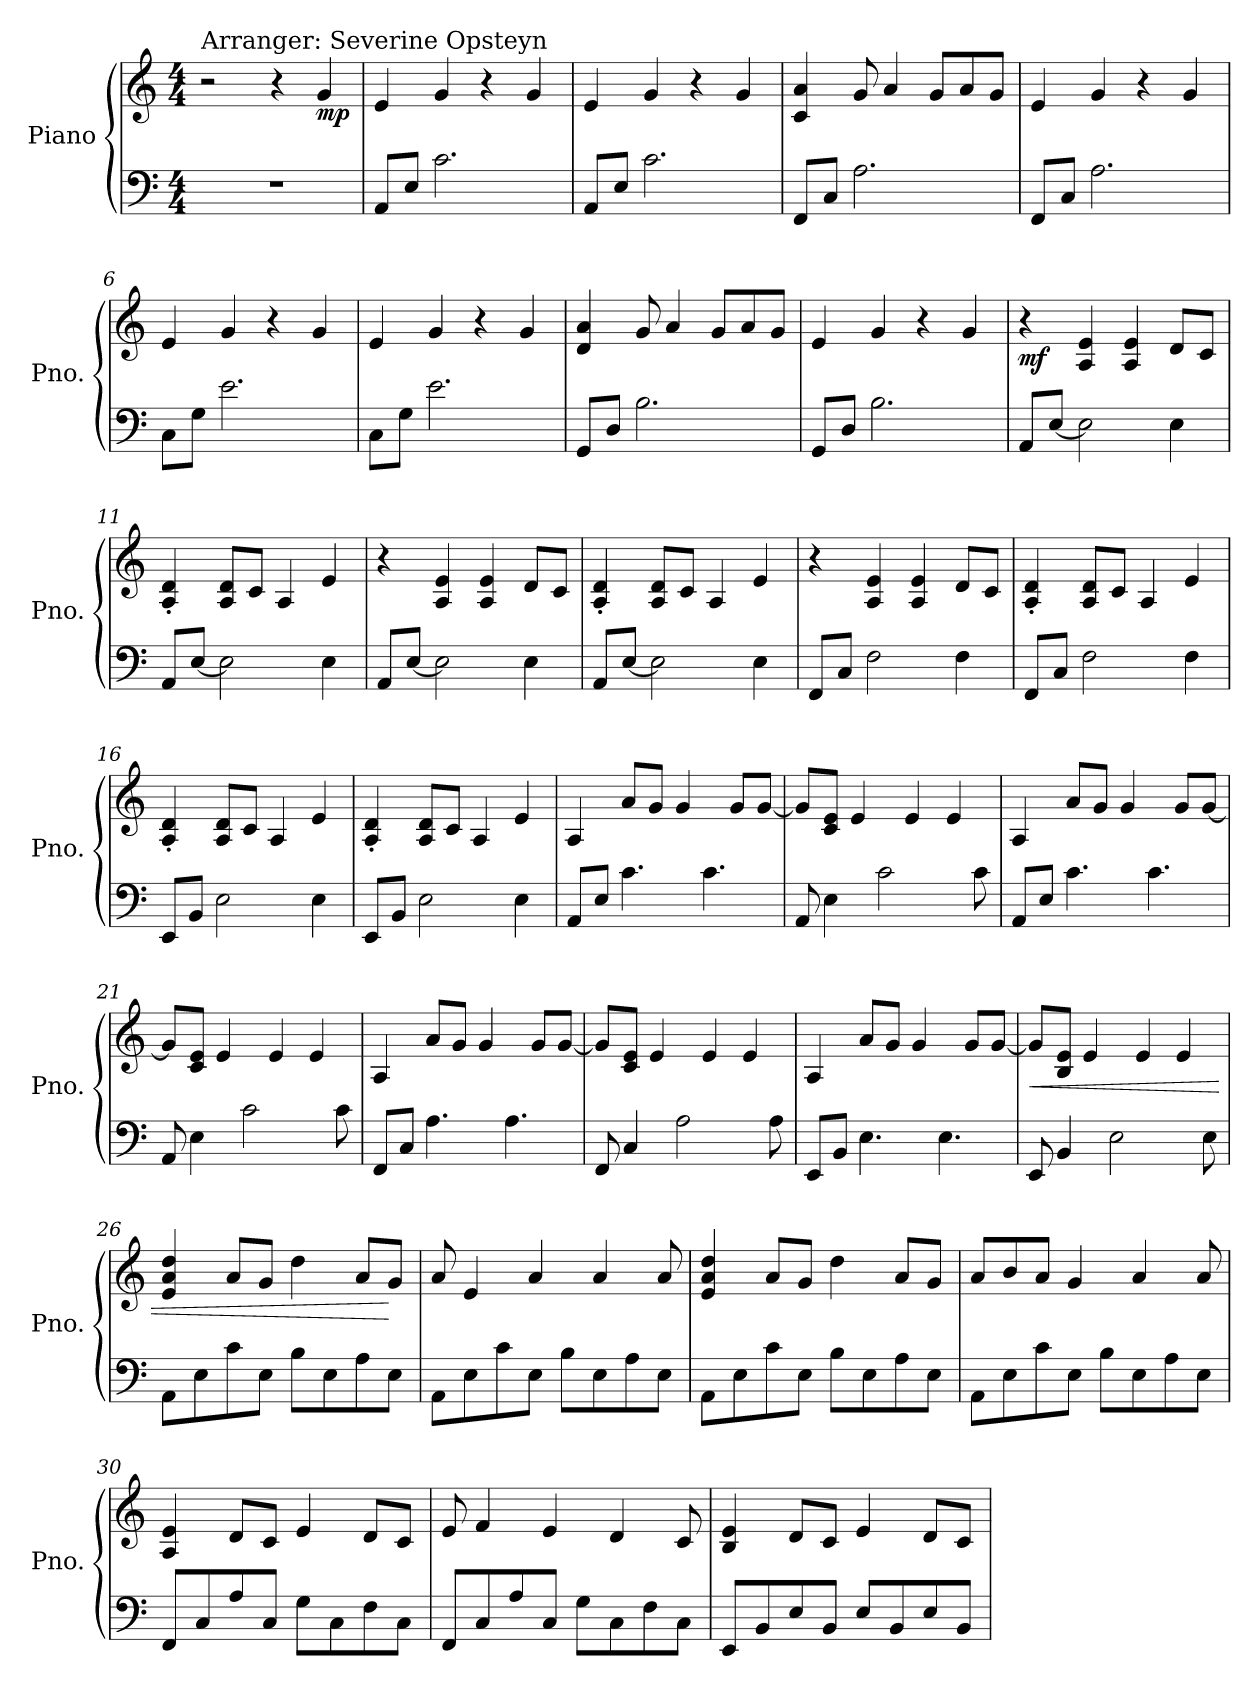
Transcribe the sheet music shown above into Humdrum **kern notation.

**kern	**kern	**dynam
*part1	*part1	*part1
*staff2	*staff1	*staff1/2
*I"Piano	*	*
*I'Pno.	*	*
*clefF4	*clefG2	*
*k[]	*k[]	*
*M4/4	*M4/4	*
=1	=1	=1
!	!LO:TX:a:t=Arranger&colon; Severine Opsteyn	!
1r	2r	.
*	*MM145	*
.	4r	.
!	!	!LO:DY:b
.	4g/	mp
=2	=2	=2
8AA/L	4e/	.
8E/J	.	.
2.c\	4g/	.
.	4r	.
.	4g/	.
=3	=3	=3
8AA/L	4e/	.
8E/J	.	.
2.c\	4g/	.
.	4r	.
.	4g/	.
=4	=4	=4
8FF/L	4c/ 4a/	.
8C/J	.	.
2.A\	8g/	.
.	4a/	.
.	8g/L	.
.	8a/	.
.	8g/J	.
=5	=5	=5
8FF/L	4e/	.
8C/J	.	.
2.A\	4g/	.
.	4r	.
.	4g/	.
=6	=6	=6
8C\L	4e/	.
8G\J	.	.
2.e\	4g/	.
.	4r	.
.	4g/	.
=7	=7	=7
8C\L	4e/	.
8G\J	.	.
2.e\	4g/	.
.	4r	.
.	4g/	.
!!LO:LB:g=z
=8	=8	=8
8GG/L	4d/ 4a/	.
8D/J	.	.
2.B\	8g/	.
.	4a/	.
.	8g/L	.
.	8a/	.
.	8g/J	.
=9	=9	=9
8GG/L	4e/	.
8D/J	.	.
2.B\	4g/	.
.	4r	.
.	4g/	.
=10	=10	=10
!	!	!LO:DY:b
8AA/L	4r	mf
[8E/J	.	.
2E\]	4A/ 4e/	.
.	4A/ 4e/	.
4E\	8d/L	.
.	8c/J	.
=11	=11	=11
8AA/L	4A/' 4d/'	.
[8E/J	.	.
2E\]	8A/ 8d/L	.
.	8c/J	.
.	4A/	.
4E\	4e/	.
=12	=12	=12
8AA/L	4r	.
[8E/J	.	.
2E\]	4A/ 4e/	.
.	4A/ 4e/	.
4E\	8d/L	.
.	8c/J	.
=13	=13	=13
8AA/L	4A/' 4d/'	.
[8E/J	.	.
2E\]	8A/ 8d/L	.
.	8c/J	.
.	4A/	.
4E\	4e/	.
!!LO:LB:g=z
=14	=14	=14
8FF/L	4r	.
8C/J	.	.
2F\	4A/ 4e/	.
.	4A/ 4e/	.
4F\	8d/L	.
.	8c/J	.
=15	=15	=15
8FF/L	4A/' 4d/'	.
8C/J	.	.
2F\	8A/ 8d/L	.
.	8c/J	.
.	4A/	.
4F\	4e/	.
=16	=16	=16
8EE/L	4A/' 4d/'	.
8BB/J	.	.
2E\	8A/ 8d/L	.
.	8c/J	.
.	4A/	.
4E\	4e/	.
=17	=17	=17
8EE/L	4A/' 4d/'	.
8BB/J	.	.
2E\	8A/ 8d/L	.
.	8c/J	.
.	4A/	.
4E\	4e/	.
=18	=18	=18
8AA/L	4A/	.
8E/J	.	.
4.c\	8a/L	.
.	8g/J	.
.	4g/	.
4.c\	.	.
.	8g/L	.
.	[8g/J	.
=19	=19	=19
8AA/	8g/L]	.
4E\	8c/ 8e/J	.
.	4e/	.
2c\	.	.
.	4e/	.
.	4e/	.
8c\	.	.
!!LO:LB:g=z
=20	=20	=20
8AA/L	4A/	.
8E/J	.	.
4.c\	8a/L	.
.	8g/J	.
.	4g/	.
4.c\	.	.
.	8g/L	.
.	[8g/J	.
=21	=21	=21
8AA/	8g/L]	.
4E\	8c/ 8e/J	.
.	4e/	.
2c\	.	.
.	4e/	.
.	4e/	.
8c\	.	.
=22	=22	=22
8FF/L	4A/	.
8C/J	.	.
4.A\	8a/L	.
.	8g/J	.
.	4g/	.
4.A\	.	.
.	8g/L	.
.	[8g/J	.
=23	=23	=23
8FF/	8g/L]	.
4C/	8c/ 8e/J	.
.	4e/	.
2A\	.	.
.	4e/	.
.	4e/	.
8A\	.	.
=24	=24	=24
8EE/L	4A/	.
8BB/J	.	.
4.E\	8a/L	.
.	8g/J	.
.	4g/	.
4.E\	.	.
.	8g/L	.
.	[8g/J	.
=25	=25	=25
!	!	!LO:HP:b
8EE/	8g/L]	<
4BB/	8B/ 8e/J	.
.	4e/	.
2E\	.	.
.	4e/	.
.	4e/	.
8E\	.	.
!!LO:LB:g=z
=26	=26	=26
8AA\L	4e/ 4a/ 4dd/	.
8E\	.	.
8c\	8a/L	.
8E\J	8g/J	.
8B\L	4dd\	.
8E\	.	.
8A\	8a/L	.
8E\J	8g/J	[
=27	=27	=27
8AA\L	8a/	.
8E\	4e/	.
8c\	.	.
8E\J	4a/	.
8B\L	.	.
8E\	4a/	.
8A\	.	.
8E\J	8a/	.
=28	=28	=28
8AA\L	4e/ 4a/ 4dd/	.
8E\	.	.
8c\	8a/L	.
8E\J	8g/J	.
8B\L	4dd\	.
8E\	.	.
8A\	8a/L	.
8E\J	8g/J	.
=29	=29	=29
8AA\L	8a/L	.
8E\	8b/	.
8c\	8a/J	.
8E\J	4g/	.
8B\L	.	.
8E\	4a/	.
8A\	.	.
8E\J	8a/	.
=30	=30	=30
8FF/L	4A/ 4e/	.
8C/	.	.
8A/	8d/L	.
8C/J	8c/J	.
8G\L	4e/	.
8C\	.	.
8F\	8d/L	.
8C\J	8c/J	.
!!LO:PB:g=z
=31	=31	=31
8FF/L	8e/	.
8C/	4f/	.
8A/	.	.
8C/J	4e/	.
8G\L	.	.
8C\	4d/	.
8F\	.	.
8C\J	8c/	.
=32	=32	=32
8EE/L	4B/ 4e/	.
8BB/	.	.
8E/	8d/L	.
8BB/J	8c/J	.
8E/L	4e/	.
8BB/	.	.
8E/	8d/L	.
8BB/J	8c/J	.
=	=	=
*-	*-	*-
